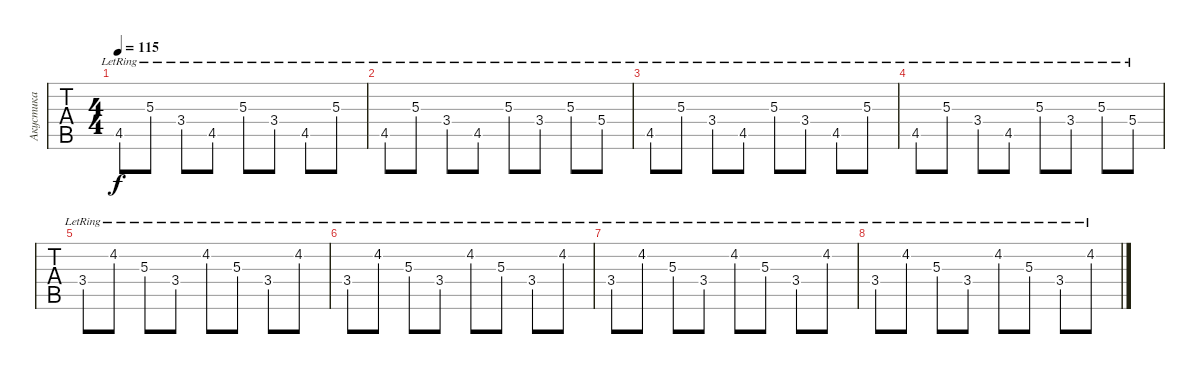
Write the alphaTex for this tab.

\track ("Акустика" "Акустика") {instrument electricguitarjazz}
\staff {tabs}
\tuning (Eb4 Bb3 Gb3 Db3 Ab2 Db2) {hide}
\ts (4 4)
\tempo 115
\clef g2
\ks c
4.5{lr}.8{dy f} 5.3{lr}.8 3.4{lr}.8 4.5{lr}.8 5.3{lr}.8 3.4{lr}.8 4.5{lr}.8 5.3{lr}.8 |
4.5{lr}.8 5.3{lr}.8 3.4{lr}.8 4.5{lr}.8 5.3{lr}.8 3.4{lr}.8 5.3{lr}.8 5.4{lr}.8 |
4.5{lr}.8 5.3{lr}.8 3.4{lr}.8 4.5{lr}.8 5.3{lr}.8 3.4{lr}.8 4.5{lr}.8 5.3{lr}.8 |
4.5{lr}.8 5.3{lr}.8 3.4{lr}.8 4.5{lr}.8 5.3{lr}.8 3.4{lr}.8 5.3{lr}.8 5.4{lr}.8 |
3.4{lr}.8 4.2{lr}.8 5.3{lr}.8 3.4{lr}.8 4.2{lr}.8 5.3{lr}.8 3.4{lr}.8 4.2{lr}.8 |
3.4{lr}.8 4.2{lr}.8 5.3{lr}.8 3.4{lr}.8 4.2{lr}.8 5.3{lr}.8 3.4{lr}.8 4.2{lr}.8 |
3.4{lr}.8 4.2{lr}.8 5.3{lr}.8 3.4{lr}.8 4.2{lr}.8 5.3{lr}.8 3.4{lr}.8 4.2{lr}.8 |
3.4{lr}.8 4.2{lr}.8 5.3{lr}.8 3.4{lr}.8 4.2{lr}.8 5.3{lr}.8 3.4{lr}.8 4.2{lr}.8
